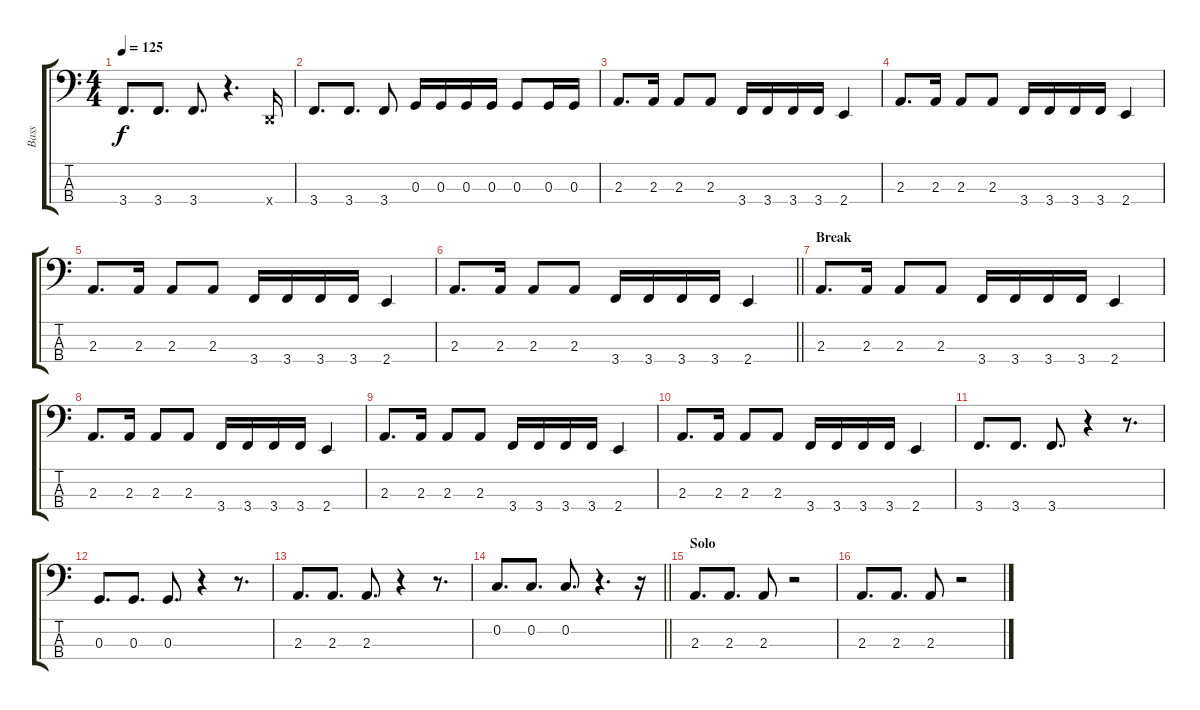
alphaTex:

\track ("Bass" "Bass") {instrument electricbassfinger}
\staff {score tabs}
\tuning (F2 C2 G1 D1) {hide}
\ts (4 4)
\tempo 125
\clef f4
\ks c
3.4.8{d dy f} 3.4.8{d} 3.4.8{d} r.4{d} 0.4{x}.16 |
3.4.8{d} 3.4.8{d} 3.4.8 0.3.16 0.3.16 0.3.16 0.3.16 0.3.8 0.3.16 0.3.16 |
2.3.8{d} 2.3.16 2.3.8 2.3.8 3.4.16 3.4.16 3.4.16 3.4.16 2.4.4 |
2.3.8{d} 2.3.16 2.3.8 2.3.8 3.4.16 3.4.16 3.4.16 3.4.16 2.4.4 |
2.3.8{d} 2.3.16 2.3.8 2.3.8 3.4.16 3.4.16 3.4.16 3.4.16 2.4.4 |
\barLineRight lightlight
2.3.8{d} 2.3.16 2.3.8 2.3.8 3.4.16 3.4.16 3.4.16 3.4.16 2.4.4 |
\section ("" "Break")
2.3.8{d} 2.3.16 2.3.8 2.3.8 3.4.16 3.4.16 3.4.16 3.4.16 2.4.4 |
2.3.8{d} 2.3.16 2.3.8 2.3.8 3.4.16 3.4.16 3.4.16 3.4.16 2.4.4 |
2.3.8{d} 2.3.16 2.3.8 2.3.8 3.4.16 3.4.16 3.4.16 3.4.16 2.4.4 |
2.3.8{d} 2.3.16 2.3.8 2.3.8 3.4.16 3.4.16 3.4.16 3.4.16 2.4.4 |
3.4.8{d} 3.4.8{d} 3.4.8{d} r.4 r.8{d} |
0.3.8{d} 0.3.8{d} 0.3.8{d} r.4 r.8{d} |
2.3.8{d} 2.3.8{d} 2.3.8{d} r.4 r.8{d} |
\barLineRight lightlight
0.2.8{d} 0.2.8{d} 0.2.8{d} r.4{d} r.16 |
\section ("" "Solo ")
2.3.8{d} 2.3.8{d} 2.3.8 r.2 |
2.3.8{d} 2.3.8{d} 2.3.8 r.2
